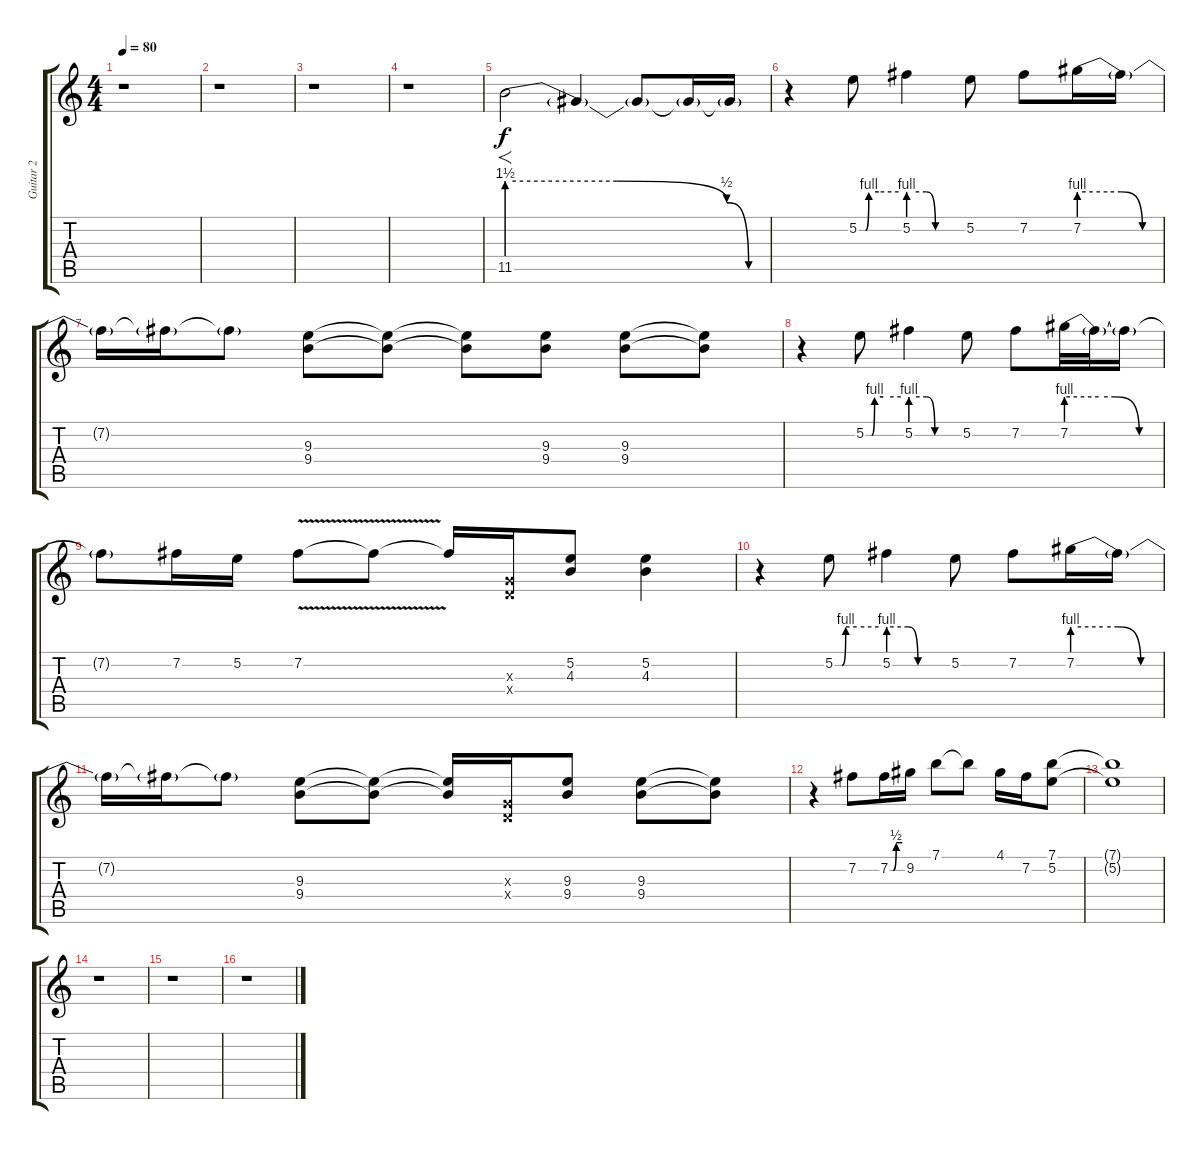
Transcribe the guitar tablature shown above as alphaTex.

\track ("Guitar 2" "Guitar 2") {instrument overdrivenguitar}
\staff {score tabs}
\tuning (E4 B3 G3 D3 A2 E2) {hide}
\ts (4 4)
\tempo 80
\clef g2
\ks c
r.1{dy f} |
r.1 |
r.1 |
r.1 |
11.5{be (custom 0 6 25 6 50 2 55 0 60 0)}.2{f} 11.5{t}.4 11.5{t}.8 11.5{t}.16 11.5{t}.16 |
r.4 5.2{be (custom 0 0 10 0 15 4 30 4 60 4)}.8 5.2{be (custom 0 4 20 4 30 0 45 0 60 0)}.4 5.2.8 7.2.8 7.2{be (custom 0 4 20 4 30 4 45 0 55 0 60 0)}.16 7.2{t}.16 |
7.2{t}.16 7.2{t}.16 7.2{t}.8 (9.3 9.4).8 (9.3{t} 9.4{t}).8 (9.3{t} 9.4{t}).8 (9.3 9.4).8 (9.3 9.4).8 (9.3{t} 9.4{t}).8 |
r.4 5.2{be (custom 0 0 10 0 15 4 30 4 60 4)}.8 5.2{be (custom 0 4 20 4 30 0 45 0 60 0)}.4 5.2.8 7.2.8 7.2{be (custom 0 4 20 4 30 4 45 0 60 0)}.32 7.2{t}.32 7.2{t}.16 |
7.2{t}.8 7.2.16 5.2.16 7.2{v}.8 7.2{t}.8 7.2{t}.16 (0.3{x} 0.4{x}).16 (5.2 4.3).8 (5.2 4.3).4 |
r.4 5.2{be (custom 0 0 10 0 15 4 30 4 60 4)}.8 5.2{be (custom 0 4 20 4 30 0 45 0 60 0)}.4 5.2.8 7.2.8 7.2{be (custom 0 4 20 4 30 4 45 0 55 0 60 0)}.16 7.2{t}.16 |
7.2{t}.16 7.2{t}.16 7.2{t}.8 (9.3 9.4).8 (9.3{t} 9.4{t}).8 (9.3{t} 9.4{t}).16 (0.3{x} 0.4{x}).16 (9.3 9.4).8 (9.3 9.4).8 (9.3{t} 9.4{t}).8 |
r.4 7.2.8 7.2{be (custom 0 0 15 0 30 2 45 2 60 2)}.16 9.2.16 7.1.8 7.1{t}.8 4.1.16 7.2.16 (7.1 5.2).8 |
(7.1{t} 5.2{t}).1 |
r.1 |
r.1 |
r.1
